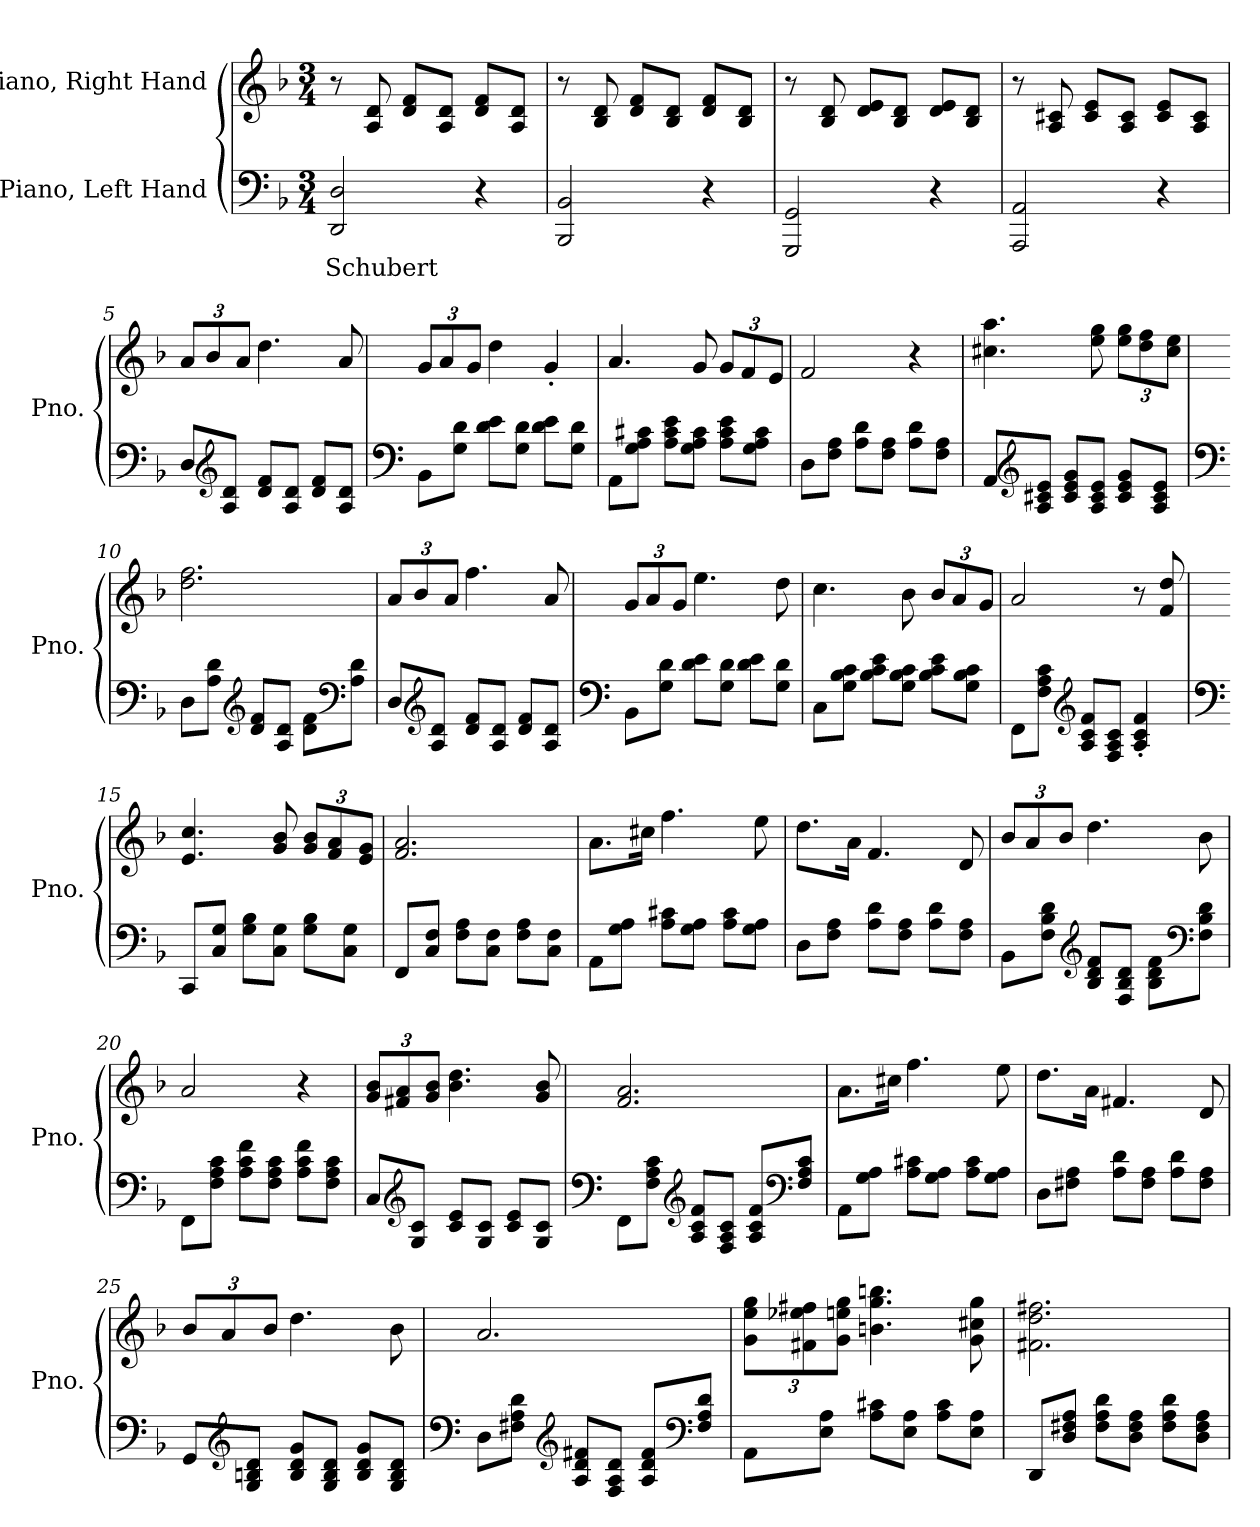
**kern	**text	**kern
*part2	*part2	*part1
*staff2	*staff2	*staff1
*I"Piano, Left Hand	*	*I"Piano, Right Hand
*I'Pno.	*	*I'Pno.
*clefF4	*	*clefG2
*k[b-]	*	*k[b-]
*M3/4	*	*M3/4
*MM100	*	*MM100
=1	=1	=1
!	!LO:LY:b	!
2DD/ 2D/	Schubert	8r
.	.	8A/ 8d/
.	.	8d/ 8f/L
.	.	8A/ 8d/J
4r	.	8d/ 8f/L
.	.	8A/ 8d/J
=2	=2	=2
2BBB-/ 2BB-/	.	8r
.	.	8B-/ 8d/
.	.	8d/ 8f/L
.	.	8B-/ 8d/J
4r	.	8d/ 8f/L
.	.	8B-/ 8d/J
=3	=3	=3
2GGG/ 2GG/	.	8r
.	.	8B-/ 8d/
.	.	8d/ 8e/L
.	.	8B-/ 8d/J
4r	.	8d/ 8e/L
.	.	8B-/ 8d/J
=4	=4	=4
2AAA/ 2AA/	.	8r
.	.	8A/ 8c#X/
.	.	8c#/ 8e/L
.	.	8A/ 8c#/J
4r	.	8c#/ 8e/L
.	.	8A/ 8c#/J
!!LO:LB:g=z
=5	=5	=5
*	*	*Xbrackettup
8D/L	.	12a/L
.	.	12b-/
*clefG2	*	*
8A/ 8d/J	.	.
.	.	12a/J
8d/ 8f/L	.	4.dd\
8A/ 8d/J	.	.
8d/ 8f/L	.	.
8A/ 8d/J	.	8a/
=6	=6	=6
*clefF4	*	*
8BB-\L	.	12g/L
.	.	12a/
8G\ 8d\J	.	.
.	.	12g/J
8d\ 8e\L	.	4dd\
8G\ 8d\J	.	.
8d\ 8e\L	.	4g'/
8G\ 8d\J	.	.
=7	=7	=7
8AA\L	.	4.a/
8G\ 8A\ 8c#X\J	.	.
8A\ 8c#\ 8e\L	.	.
8G\ 8A\ 8c#\J	.	8g/
8A\ 8c#\ 8e\L	.	12g/L
.	.	12f/
8G\ 8A\ 8c#\J	.	.
.	.	12e/J
=8	=8	=8
8D\L	.	2f/
8F\ 8A\J	.	.
8A\ 8d\L	.	.
8F\ 8A\J	.	.
8A\ 8d\L	.	4r
8F\ 8A\J	.	.
!!LO:LB:g=z
=9	=9	=9
8AA/L	.	4.cc#X\ 4.aa\
*clefG2	*	*
8A/ 8c#X/ 8e/J	.	.
8c#/ 8e/ 8g/L	.	.
8A/ 8c#/ 8e/J	.	8ee\ 8gg\
8c#/ 8e/ 8g/L	.	12ee\ 12gg\L
.	.	12dd\ 12ff\
8A/ 8c#/ 8e/J	.	.
.	.	12cc#\ 12ee\J
=10	=10	=10
*clefF4	*	*
8D\L	.	2.dd\ 2.ff\
8A\ 8d\J	.	.
*clefG2	*	*
8d/ 8f/L	.	.
8A/ 8d/J	.	.
8d\ 8f\L	.	.
*clefF4	*	*
8A\ 8d\J	.	.
=11	=11	=11
8D/L	.	12a/L
.	.	12b-/
*clefG2	*	*
8A/ 8d/J	.	.
.	.	12a/J
8d/ 8f/L	.	4.ff\
8A/ 8d/J	.	.
8d/ 8f/L	.	.
8A/ 8d/J	.	8a/
=12	=12	=12
*clefF4	*	*
8BB-\L	.	12g/L
.	.	12a/
8G\ 8d\J	.	.
.	.	12g/J
8d\ 8e\L	.	4.ee\
8G\ 8d\J	.	.
8d\ 8e\L	.	.
8G\ 8d\J	.	8dd\
!!LO:LB:g=z
=13	=13	=13
8C\L	.	4.cc\
8G\ 8B-\ 8c\J	.	.
8B-\ 8c\ 8e\L	.	.
8G\ 8B-\ 8c\J	.	8b-\
8B-\ 8c\ 8e\L	.	12b-/L
.	.	12a/
8G\ 8B-\ 8c\J	.	.
.	.	12g/J
=14	=14	=14
8FF\L	.	2a/
8F\ 8A\ 8c\J	.	.
*clefG2	*	*
8A/ 8c/ 8f/L	.	.
8F/ 8A/ 8c/J	.	.
4A/' 4c/' 4f/'	.	8r
.	.	8f/ 8dd/
=15	=15	=15
*clefF4	*	*
8CC/L	.	4.e/ 4.cc/
8C/ 8G/J	.	.
8G\ 8B-\L	.	.
8C\ 8G\J	.	8g/ 8b-/
8G\ 8B-\L	.	12g/ 12b-/L
.	.	12f/ 12a/
8C\ 8G\J	.	.
.	.	12e/ 12g/J
=16	=16	=16
8FF/L	.	2.f/ 2.a/
8C/ 8F/J	.	.
8F\ 8A\L	.	.
8C\ 8F\J	.	.
8F\ 8A\L	.	.
8C\ 8F\J	.	.
!!LO:LB:g=z
=17	=17	=17
8AA\L	.	8.a\L
8G\ 8A\J	.	.
.	.	16cc#X\Jk
8A\ 8c#X\L	.	4.ff\
8G\ 8A\J	.	.
8A\ 8c#\L	.	.
8G\ 8A\J	.	8ee\
=18	=18	=18
8D\L	.	8.dd\L
8F\ 8A\J	.	.
.	.	16a\Jk
8A\ 8d\L	.	4.f/
8F\ 8A\J	.	.
8A\ 8d\L	.	.
8F\ 8A\J	.	8d/
=19	=19	=19
8BB-\L	.	12b-/L
.	.	12a/
8F\ 8B-\ 8d\J	.	.
.	.	12b-/J
*clefG2	*	*
8B-/ 8d/ 8f/L	.	4.dd\
8F/ 8B-/ 8d/J	.	.
8B-\ 8d\ 8f\L	.	.
*clefF4	*	*
8F\ 8B-\ 8d\J	.	8b-\
=20	=20	=20
8FF\L	.	2a/
8F\ 8A\ 8c\J	.	.
8A\ 8c\ 8f\L	.	.
8F\ 8A\ 8c\J	.	.
8A\ 8c\ 8f\L	.	4r
8F\ 8A\ 8c\J	.	.
!!LO:LB:g=z
=21	=21	=21
8C/L	.	12g/ 12b-/L
.	.	12f#X/ 12a/
*clefG2	*	*
8G/ 8c/J	.	.
.	.	12g/ 12b-/J
8c/ 8e/L	.	4.b-\ 4.dd\
8G/ 8c/J	.	.
8c/ 8e/L	.	.
8G/ 8c/J	.	8g/ 8b-/
=22	=22	=22
*clefF4	*	*
8FF\L	.	2.f/ 2.a/
8F\ 8A\ 8c\J	.	.
*clefG2	*	*
8A/ 8c/ 8f/L	.	.
8F/ 8A/ 8c/J	.	.
8A/ 8c/ 8f/L	.	.
*clefF4	*	*
8F/ 8A/ 8c/J	.	.
=23	=23	=23
8AA\L	.	8.a\L
8G\ 8A\J	.	.
.	.	16cc#X\Jk
8A\ 8c#X\L	.	4.ff\
8G\ 8A\J	.	.
8A\ 8c#\L	.	.
8G\ 8A\J	.	8ee\
=24	=24	=24
8D\L	.	8.dd\L
8F#X\ 8A\J	.	.
.	.	16a\Jk
8A\ 8d\L	.	4.f#X/
8F#\ 8A\J	.	.
8A\ 8d\L	.	.
8F#\ 8A\J	.	8d/
!!LO:PB:g=z
=25	=25	=25
8GG/L	.	12b-/L
.	.	12a/
*clefG2	*	*
8G/ 8Bn/ 8d/J	.	.
.	.	12b-/J
8B/ 8d/ 8g/L	.	4.dd\
8G/ 8B/ 8d/J	.	.
8B/ 8d/ 8g/L	.	.
8G/ 8B/ 8d/J	.	8b-\
=26	=26	=26
*clefF4	*	*
8D\L	.	2.a/
8F#X\ 8A\ 8d\J	.	.
*clefG2	*	*
8A/ 8d/ 8f#X/L	.	.
8F#/ 8A/ 8d/J	.	.
8A/ 8d/ 8f#/L	.	.
*clefF4	*	*
8F#/ 8A/ 8d/J	.	.
=27	=27	=27
8AA\L	.	12g\ 12ee\ 12gg\L
.	.	12f#X\ 12ee-X\ 12ff#X\
8E\ 8A\J	.	.
.	.	12g\ 12een\ 12gg\J
8A\ 8c#X\L	.	4.bn\ 4.gg\ 4.bbn\
8E\ 8A\J	.	.
8A\ 8c#\L	.	.
8E\ 8A\J	.	8g\ 8cc#X\ 8gg\
=28	=28	=28
8DD/L	.	2.f#X\ 2.dd\ 2.ff#X\
8D/ 8F#X/ 8A/J	.	.
8F#\ 8A\ 8d\L	.	.
8D\ 8F#\ 8A\J	.	.
8F#\ 8A\ 8d\L	.	.
8D\ 8F#\ 8A\J	.	.
=	=	=
*-	*-	*-
